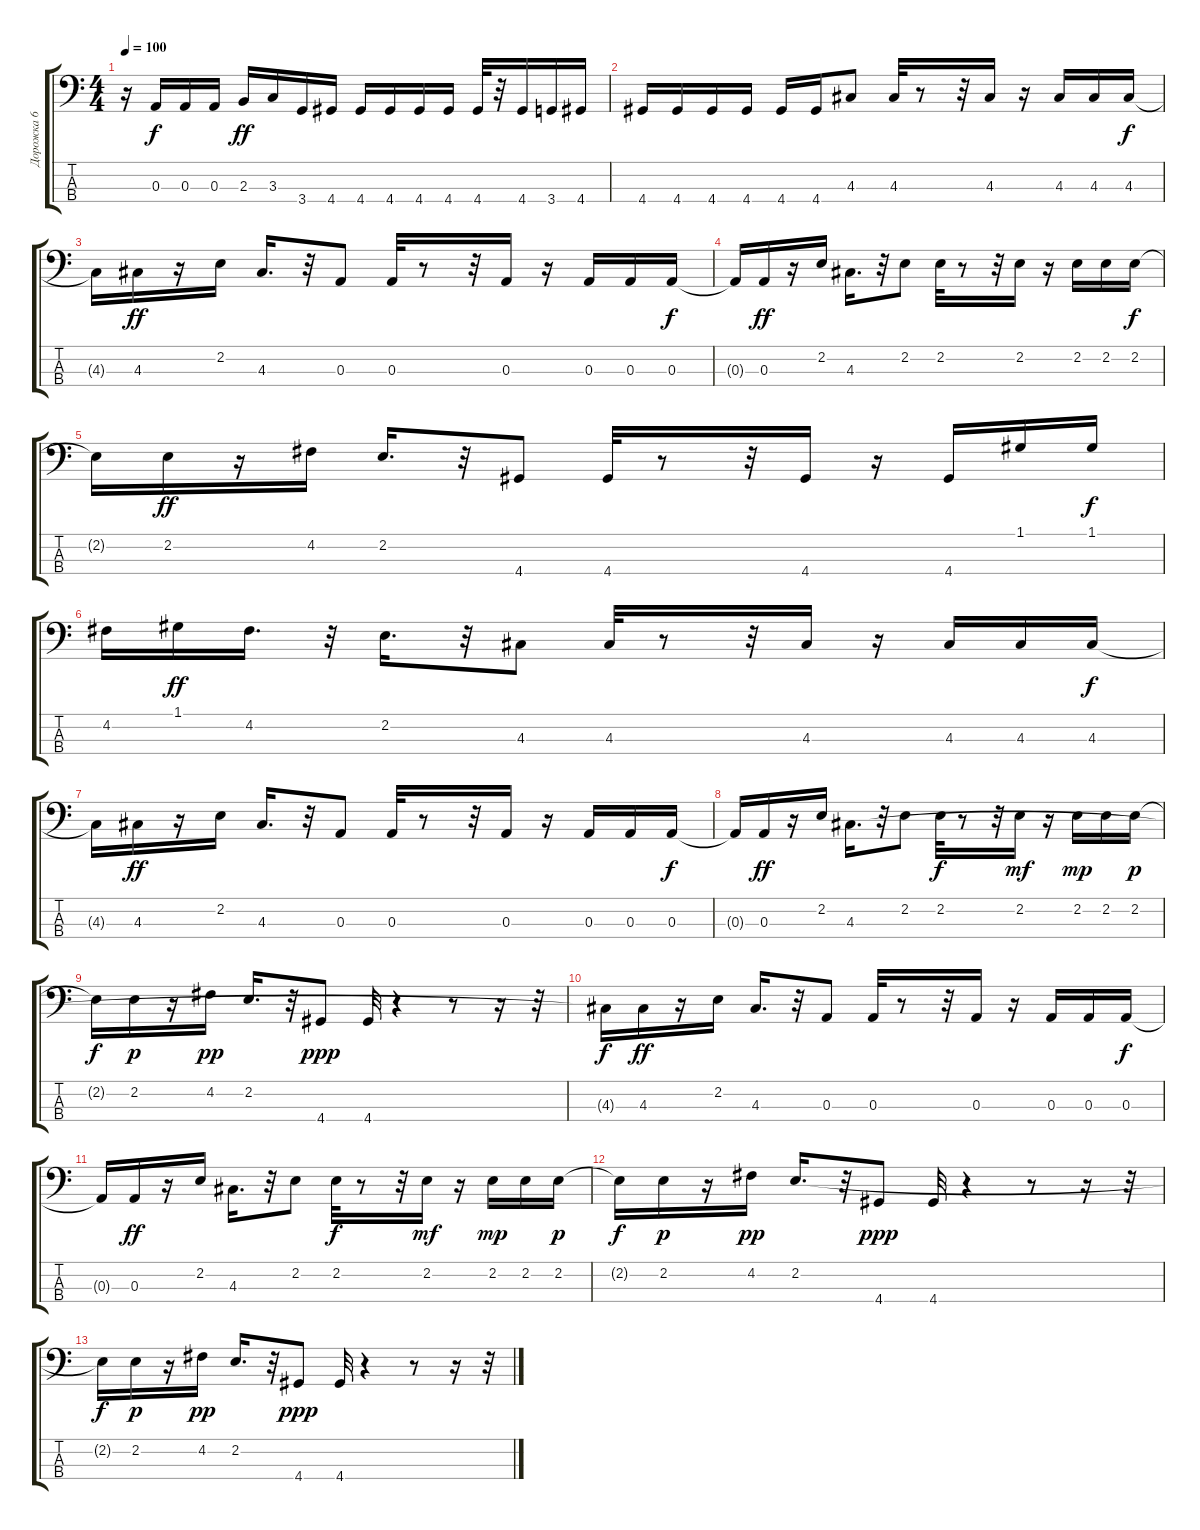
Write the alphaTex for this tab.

\track ("Дорожка 6" "Дорожка 6") {instrument electricbassfinger}
\staff {score tabs}
\tuning (G2 D2 A1 E1) {hide}
\ts (4 4)
\tempo 100
\clef f4
\ks c
r.16{dy f} 0.3.16 0.3.16 0.3.16 2.3.16{dy ff} 3.3.16 3.4.16 4.4.16 4.4.16 4.4.16 4.4.16 4.4.16 4.4.32 r.32 4.4.16 3.4.16 4.4.16 |
4.4.16 4.4.16 4.4.16 4.4.16 4.4.16 4.4.16 4.3.8 4.3.32 r.8 r.32 4.3.16 r.16 4.3.16 4.3.16 4.3.16{dy f} |
4.3{t}.16 4.3.16{dy ff} r.16 2.2.16 4.3.16{d} r.32 0.3.8 0.3.32 r.8 r.32 0.3.16 r.16 0.3.16 0.3.16 0.3.16{dy f} |
0.3{t}.16 0.3.16{dy ff} r.16 2.2.16 4.3.16{d} r.32 2.2.8 2.2.32 r.8 r.32 2.2.16 r.16 2.2.16 2.2.16 2.2.16{dy f} |
2.2{t}.16 2.2.16{dy ff} r.16 4.2.16 2.2.16{d} r.32 4.4.8 4.4.32 r.8 r.32 4.4.16 r.16 4.4.16 1.1.16 1.1.16{dy f} |
4.2.16 1.1.16{dy ff} 4.2.16{d} r.32 2.2.16{d} r.32 4.3.8 4.3.32 r.8 r.32 4.3.16 r.16 4.3.16 4.3.16 4.3.16{dy f} |
4.3{t}.16 4.3.16{dy ff} r.16 2.2.16 4.3.16{d} r.32 0.3.8 0.3.32 r.8 r.32 0.3.16 r.16 0.3.16 0.3.16 0.3.16{dy f} |
0.3{t}.16 0.3.16{dy ff} r.16 2.2.16 4.3.16{d} r.32 2.2.8 2.2.32{dy f} r.8 r.32 2.2.16{dy mf} r.16 2.2.16{dy mp} 2.2.16 2.2.16{dy p} |
2.2{t}.16{dy f} 2.2.16{dy p} r.16 4.2.16{dy pp} 2.2.16{d} r.32 4.4.8{dy ppp} 4.4.32 r.4 r.8 r.16 r.32 |
4.3{t}.16{dy f} 4.3.16{dy ff} r.16 2.2.16 4.3.16{d} r.32 0.3.8 0.3.32 r.8 r.32 0.3.16 r.16 0.3.16 0.3.16 0.3.16{dy f} |
0.3{t}.16 0.3.16{dy ff} r.16 2.2.16 4.3.16{d} r.32 2.2.8 2.2.32{dy f} r.8 r.32 2.2.16{dy mf} r.16 2.2.16{dy mp} 2.2.16 2.2.16{dy p} |
2.2{t}.16{dy f} 2.2.16{dy p} r.16 4.2.16{dy pp} 2.2.16{d} r.32 4.4.8{dy ppp} 4.4.32 r.4 r.8 r.16 r.32 |
2.2{t}.16{dy f} 2.2.16{dy p} r.16 4.2.16{dy pp} 2.2.16{d} r.32 4.4.8{dy ppp} 4.4.32 r.4 r.8 r.16 r.32
